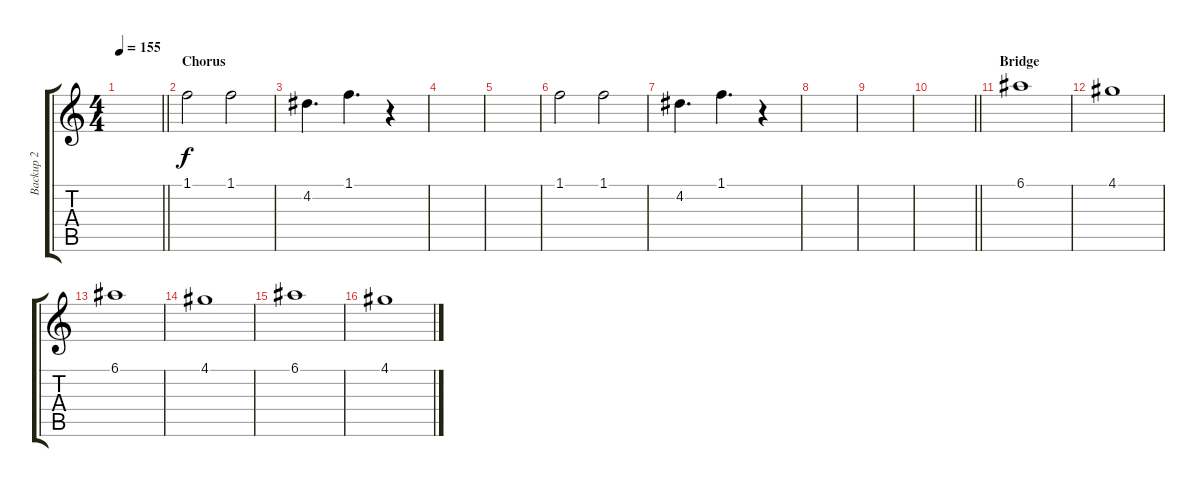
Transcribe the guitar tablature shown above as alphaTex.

\track ("Backup 2" "Backup 2") {instrument electricguitarjazz}
\staff {score tabs}
\tuning (E4 B3 G3 D3 A2 E2) {hide}
\ts (4 4)
\tempo 155
\clef g2
\barLineRight lightlight
\ks c
|
\section ("" "Chorus")
1.1.2 1.1.2 |
4.2.4{d} 1.1.4{d} r.4 |
|
|
1.1.2 1.1.2 |
4.2.4{d} 1.1.4{d} r.4 |
|
|
\barLineRight lightlight
|
\section ("" "Bridge")
6.1.1 |
4.1.1 |
6.1.1 |
4.1.1 |
6.1.1 |
4.1.1
